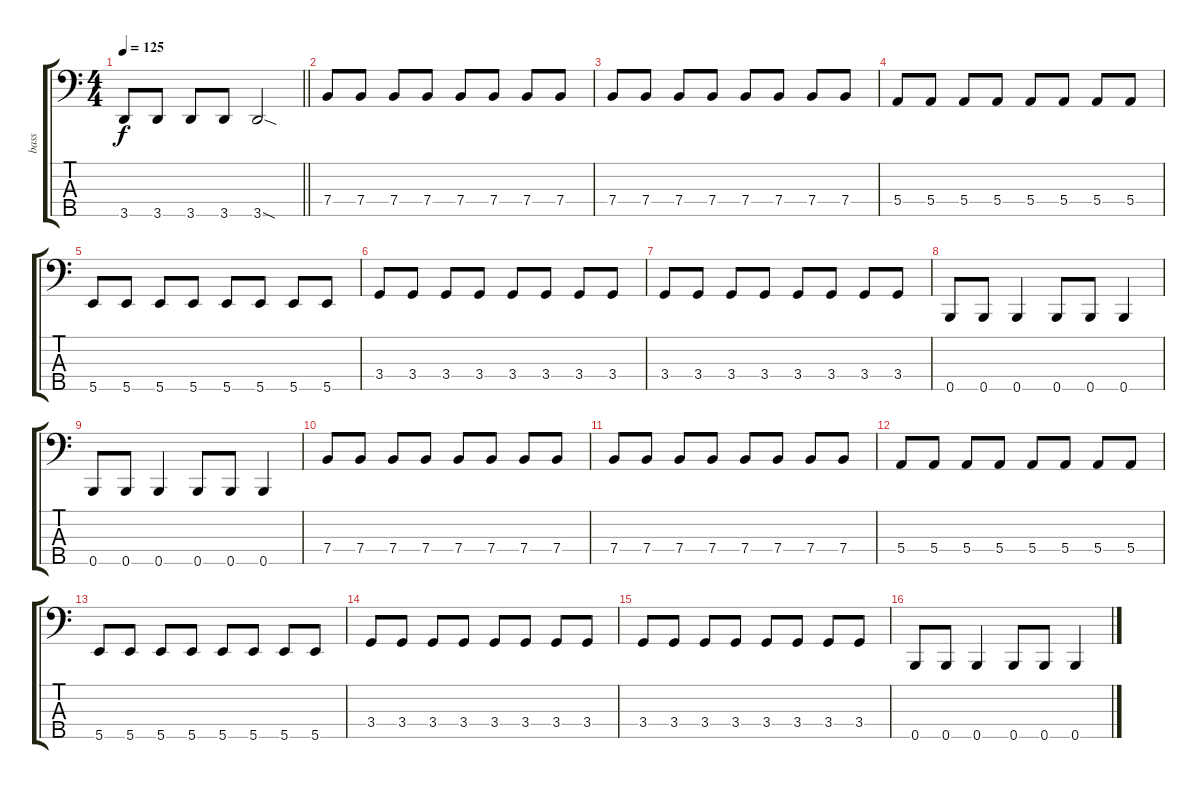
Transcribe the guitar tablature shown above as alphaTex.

\track ("bass" "bass") {instrument electricbassfinger}
\staff {score tabs}
\tuning (G2 D2 A1 E1 B0) {hide}
\ts (4 4)
\tempo 125
\clef f4
\barLineRight lightlight
\ks c
3.5.8{dy f} 3.5.8 3.5.8 3.5.8 3.5{sod}.2 |
7.4.8 7.4.8 7.4.8 7.4.8 7.4.8 7.4.8 7.4.8 7.4.8 |
7.4.8 7.4.8 7.4.8 7.4.8 7.4.8 7.4.8 7.4.8 7.4.8 |
5.4.8 5.4.8 5.4.8 5.4.8 5.4.8 5.4.8 5.4.8 5.4.8 |
5.5.8 5.5.8 5.5.8 5.5.8 5.5.8 5.5.8 5.5.8 5.5.8 |
3.4.8 3.4.8 3.4.8 3.4.8 3.4.8 3.4.8 3.4.8 3.4.8 |
3.4.8 3.4.8 3.4.8 3.4.8 3.4.8 3.4.8 3.4.8 3.4.8 |
0.5.8 0.5.8 0.5.4 0.5.8 0.5.8 0.5.4 |
0.5.8 0.5.8 0.5.4 0.5.8 0.5.8 0.5.4 |
7.4.8 7.4.8 7.4.8 7.4.8 7.4.8 7.4.8 7.4.8 7.4.8 |
7.4.8 7.4.8 7.4.8 7.4.8 7.4.8 7.4.8 7.4.8 7.4.8 |
5.4.8 5.4.8 5.4.8 5.4.8 5.4.8 5.4.8 5.4.8 5.4.8 |
5.5.8 5.5.8 5.5.8 5.5.8 5.5.8 5.5.8 5.5.8 5.5.8 |
3.4.8 3.4.8 3.4.8 3.4.8 3.4.8 3.4.8 3.4.8 3.4.8 |
3.4.8 3.4.8 3.4.8 3.4.8 3.4.8 3.4.8 3.4.8 3.4.8 |
0.5.8 0.5.8 0.5.4 0.5.8 0.5.8 0.5.4
